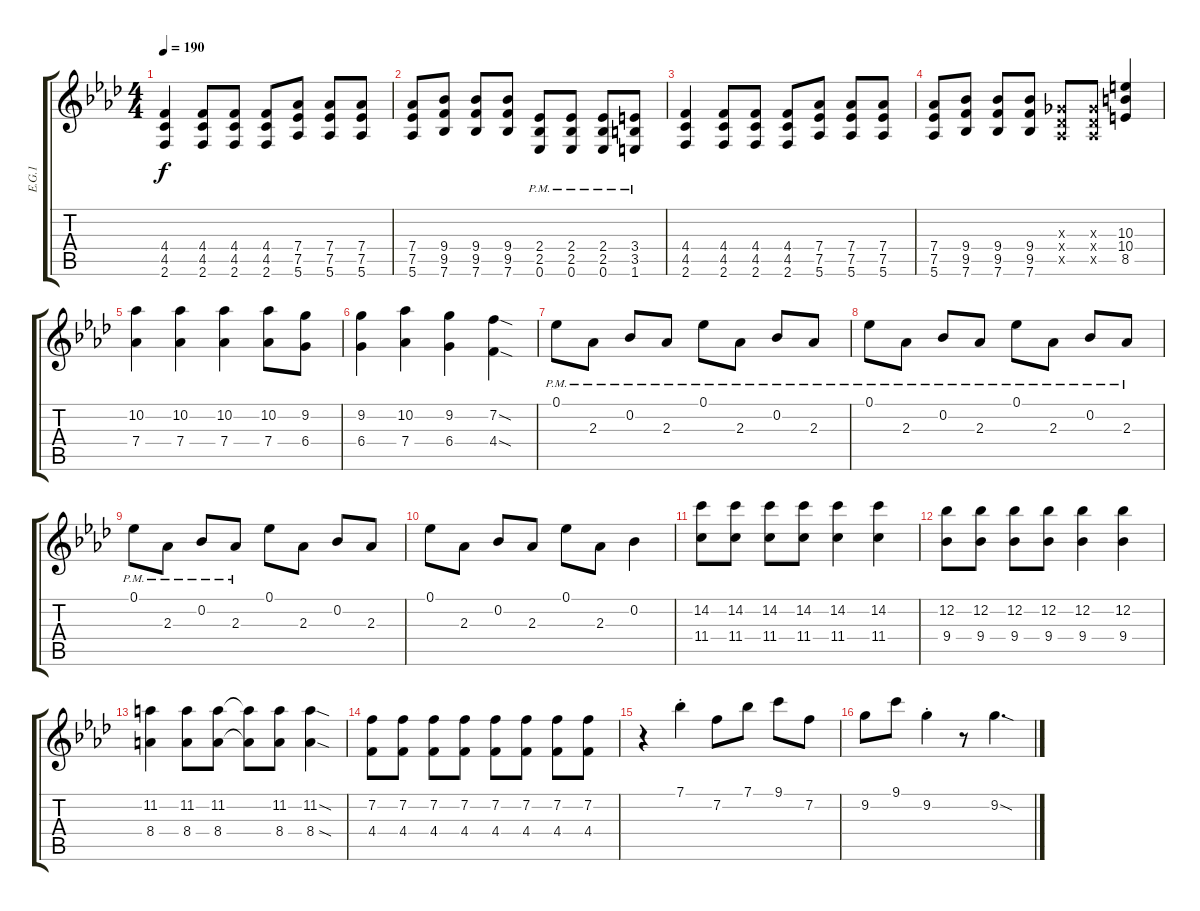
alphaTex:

\track ("E.G.1" "E.G.1") {instrument distortionguitar}
\staff {score tabs}
\tuning (Eb4 Bb3 Gb3 Db3 Ab2 Eb2) {hide}
\ts (4 4)
\tempo 190
\clef g2
\ks ab
(4.4 4.5 2.6).4{dy f} (4.4 4.5 2.6).8 (4.4 4.5 2.6).8 (4.4 4.5 2.6).8 (7.4 7.5 5.6).8 (7.4 7.5 5.6).8 (7.4 7.5 5.6).8 |
(7.4 7.5 5.6).8 (9.4 9.5 7.6).8 (9.4 9.5 7.6).8 (9.4 9.5 7.6).8 (2.4{pm} 2.5{pm} 0.6{pm}).8 (2.4{pm} 2.5{pm} 0.6{pm}).8 (2.4{pm} 2.5{pm} 0.6{pm}).8 (3.4{pm} 3.5{pm} 1.6{pm}).8 |
(4.4 4.5 2.6).4 (4.4 4.5 2.6).8 (4.4 4.5 2.6).8 (4.4 4.5 2.6).8 (7.4 7.5 5.6).8 (7.4 7.5 5.6).8 (7.4 7.5 5.6).8 |
(7.4 7.5 5.6).8 (9.4 9.5 7.6).8 (9.4 9.5 7.6).8 (9.4 9.5 7.6).8 (0.3{x} 0.4{x} 0.5{x}).8 (0.3{x} 0.4{x} 0.5{x}).8 (10.3 10.4 8.5).4 |
(10.2 7.4).4 (10.2 7.4).4 (10.2 7.4).4 (10.2 7.4).8 (9.2 6.4).8 |
(9.2 6.4).4 (10.2 7.4).4 (9.2 6.4).4 (7.2{sod} 4.4{sod}).4 |
0.1{pm}.8 2.3{pm}.8 0.2{pm}.8 2.3{pm}.8 0.1{pm}.8 2.3{pm}.8 0.2{pm}.8 2.3{pm}.8 |
0.1{pm}.8 2.3{pm}.8 0.2{pm}.8 2.3{pm}.8 0.1{pm}.8 2.3{pm}.8 0.2{pm}.8 2.3{pm}.8 |
0.1{pm}.8 2.3{pm}.8 0.2{pm}.8 2.3{pm}.8 0.1.8 2.3.8 0.2.8 2.3.8 |
0.1.8 2.3.8 0.2.8 2.3.8 0.1.8 2.3.8 0.2.4 |
(14.2 11.4).8 (14.2 11.4).8 (14.2 11.4).8 (14.2 11.4).8 (14.2 11.4).4 (14.2 11.4).4 |
(12.2 9.4).8 (12.2 9.4).8 (12.2 9.4).8 (12.2 9.4).8 (12.2 9.4).4 (12.2 9.4).4 |
(11.2 8.4).4 (11.2 8.4).8 (11.2 8.4).8 (11.2{t} 8.4{t}).8 (11.2 8.4).8 (11.2{sod} 8.4{sod}).4 |
(7.2 4.4).8 (7.2 4.4).8 (7.2 4.4).8 (7.2 4.4).8 (7.2 4.4).8 (7.2 4.4).8 (7.2 4.4).8 (7.2 4.4).8 |
r.4 7.1{st}.4 7.2.8 7.1.8 9.1.8 7.2.8 |
9.2.8 9.1.8 9.2{st}.4 r.8 9.2{sod}.4{d}
